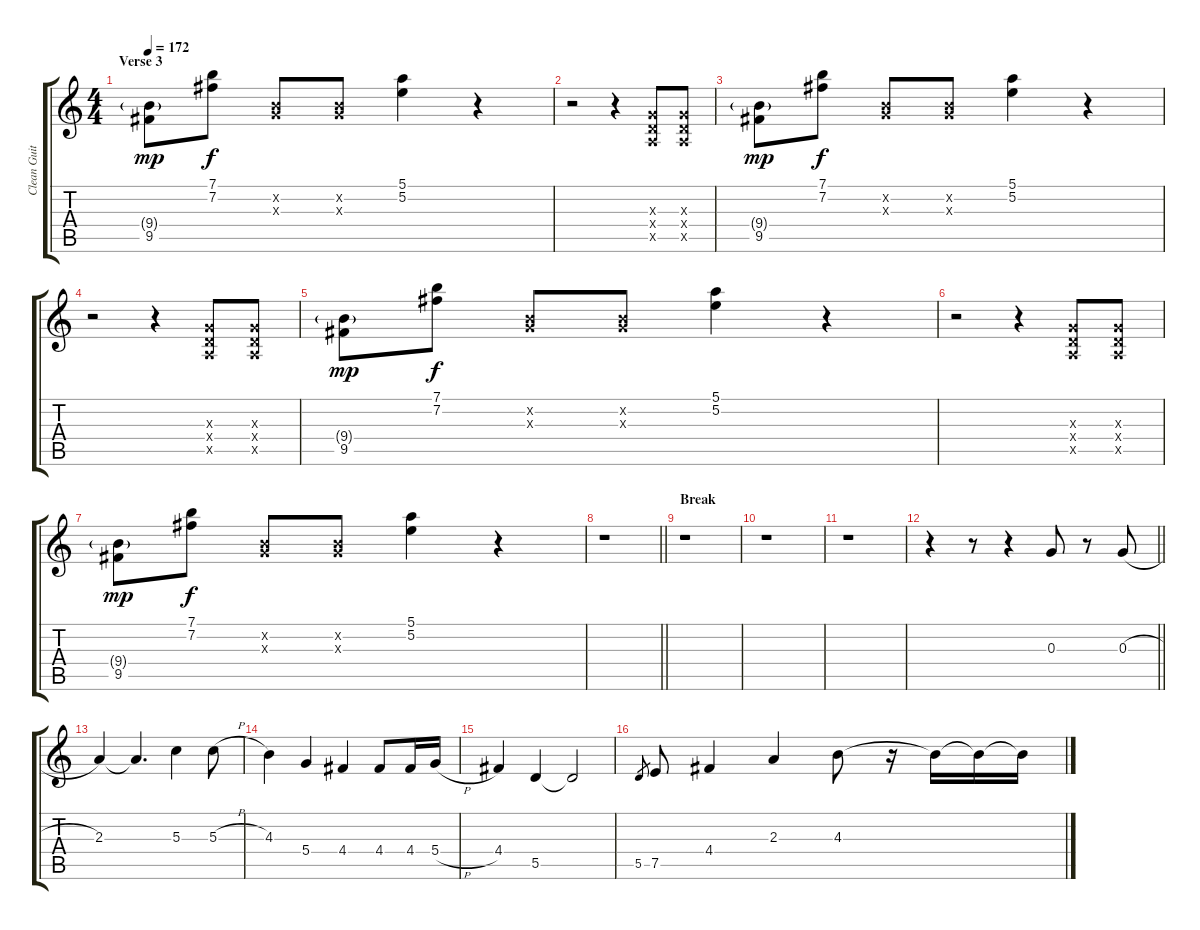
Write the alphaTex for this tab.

\track ("Clean Guitar" "Clean Guit") {instrument overdrivenguitar}
\staff {score tabs}
\tuning (E4 B3 G3 D3 A2 E2) {hide}
\ts (4 4)
\section ("" "Verse 3")
\tempo 172
\clef g2
\ks c
(9.4{g} 9.5).8{dy mp} (7.1 7.2).8{dy f} (0.2{x} 0.3{x}).8 (0.2{x} 0.3{x}).8 (5.1 5.2).4 r.4 |
r.2 r.4 (0.3{x} 0.4{x} 0.5{x}).8 (0.3{x} 0.4{x} 0.5{x}).8 |
(9.4{g} 9.5).8{dy mp} (7.1 7.2).8{dy f} (0.2{x} 0.3{x}).8 (0.2{x} 0.3{x}).8 (5.1 5.2).4 r.4 |
r.2 r.4 (0.3{x} 0.4{x} 0.5{x}).8 (0.3{x} 0.4{x} 0.5{x}).8 |
(9.4{g} 9.5).8{dy mp} (7.1 7.2).8{dy f} (0.2{x} 0.3{x}).8 (0.2{x} 0.3{x}).8 (5.1 5.2).4 r.4 |
r.2 r.4 (0.3{x} 0.4{x} 0.5{x}).8 (0.3{x} 0.4{x} 0.5{x}).8 |
(9.4{g} 9.5).8{dy mp} (7.1 7.2).8{dy f} (0.2{x} 0.3{x}).8 (0.2{x} 0.3{x}).8 (5.1 5.2).4 r.4 |
\barLineRight lightlight
r.1 |
\section ("" "Break")
r.1 |
r.1 |
r.1 |
\barLineRight lightlight
r.4 r.8 r.4 0.3.8 r.8 0.3{h}.8 |
2.3.4 2.3{t}.4{d} 5.3.4 5.3{h}.8 |
4.3.4 5.4.4 4.4.4 4.4.8 4.4.16 5.4{h}.16 |
4.4.4 5.5.4 5.5{t}.2 |
5.5.8{gr} 7.5.8 4.4.4 2.3.4 4.3.8 r.16 4.3{t}.16 4.3{t}.16 4.3{t}.16
